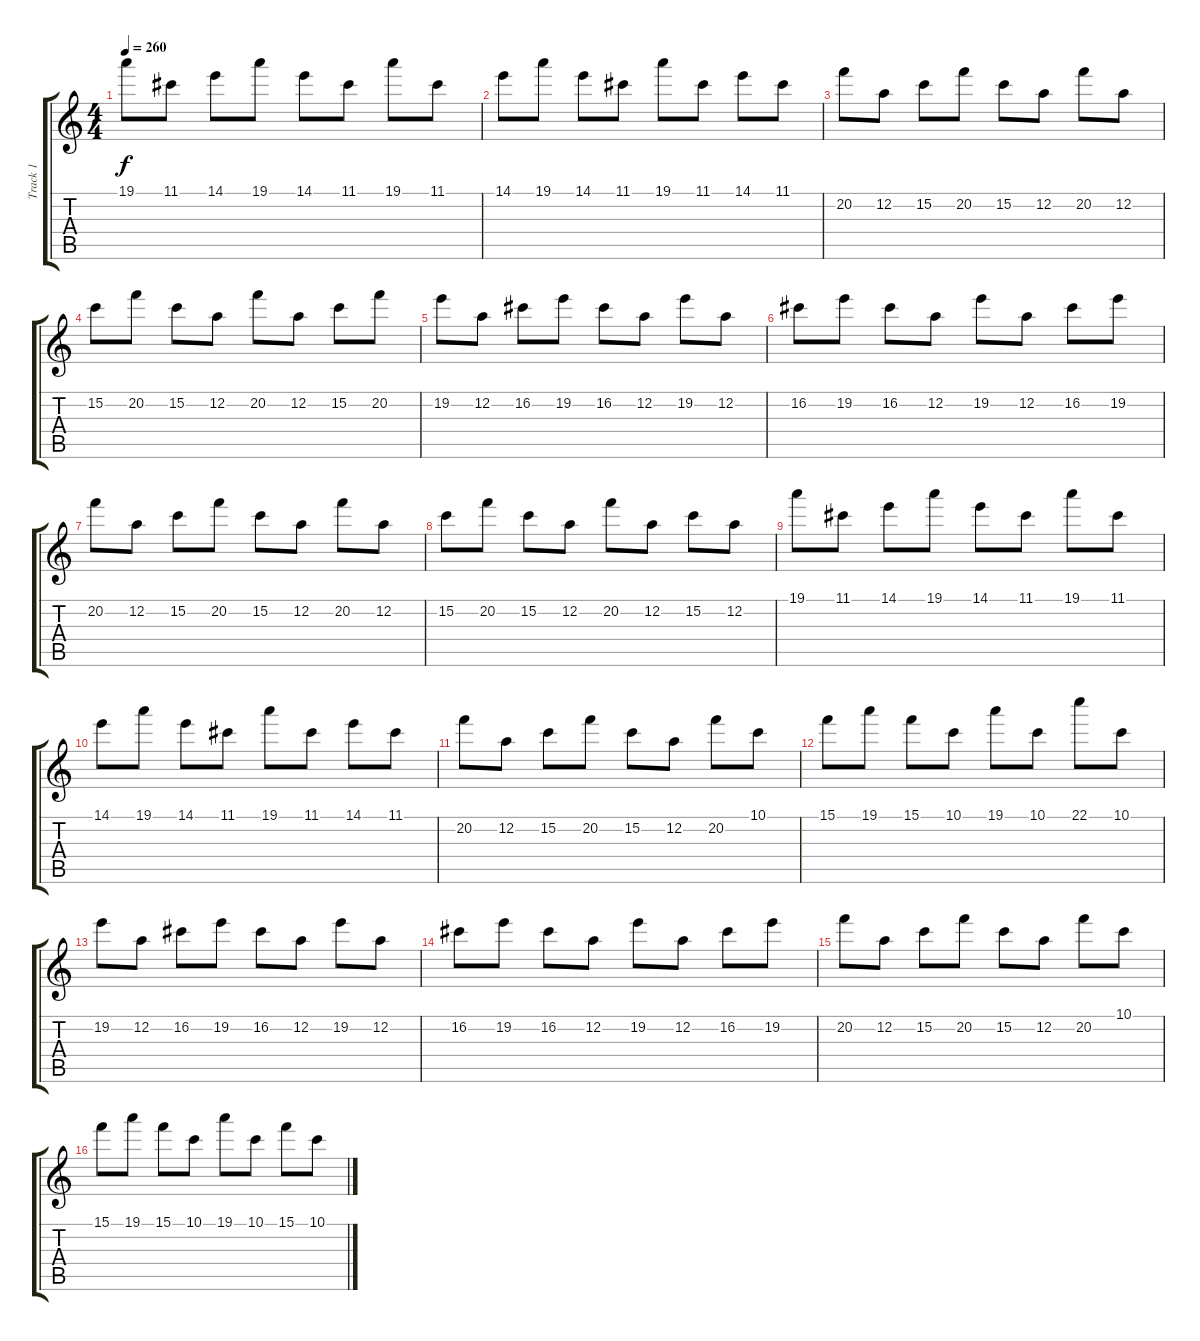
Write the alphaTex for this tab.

\track ("Track 1" "Track 1") {instrument distortionguitar}
\staff {score tabs}
\tuning (D4 A3 F3 C3 G2 D2) {hide}
\ts (4 4)
\tempo 260
\clef g2
\ks c
19.1.8{dy f} 11.1.8 14.1.8 19.1.8 14.1.8 11.1.8 19.1.8 11.1.8 |
14.1.8 19.1.8 14.1.8 11.1.8 19.1.8 11.1.8 14.1.8 11.1.8 |
20.2.8 12.2.8 15.2.8 20.2.8 15.2.8 12.2.8 20.2.8 12.2.8 |
15.2.8 20.2.8 15.2.8 12.2.8 20.2.8 12.2.8 15.2.8 20.2.8 |
19.2.8 12.2.8 16.2.8 19.2.8 16.2.8 12.2.8 19.2.8 12.2.8 |
16.2.8 19.2.8 16.2.8 12.2.8 19.2.8 12.2.8 16.2.8 19.2.8 |
20.2.8 12.2.8 15.2.8 20.2.8 15.2.8 12.2.8 20.2.8 12.2.8 |
15.2.8 20.2.8 15.2.8 12.2.8 20.2.8 12.2.8 15.2.8 12.2.8 |
19.1.8 11.1.8 14.1.8 19.1.8 14.1.8 11.1.8 19.1.8 11.1.8 |
14.1.8 19.1.8 14.1.8 11.1.8 19.1.8 11.1.8 14.1.8 11.1.8 |
20.2.8 12.2.8 15.2.8 20.2.8 15.2.8 12.2.8 20.2.8 10.1.8 |
15.1.8 19.1.8 15.1.8 10.1.8 19.1.8 10.1.8 22.1.8 10.1.8 |
19.2.8 12.2.8 16.2.8 19.2.8 16.2.8 12.2.8 19.2.8 12.2.8 |
16.2.8 19.2.8 16.2.8 12.2.8 19.2.8 12.2.8 16.2.8 19.2.8 |
20.2.8 12.2.8 15.2.8 20.2.8 15.2.8 12.2.8 20.2.8 10.1.8 |
15.1.8 19.1.8 15.1.8 10.1.8 19.1.8 10.1.8 15.1.8 10.1.8
